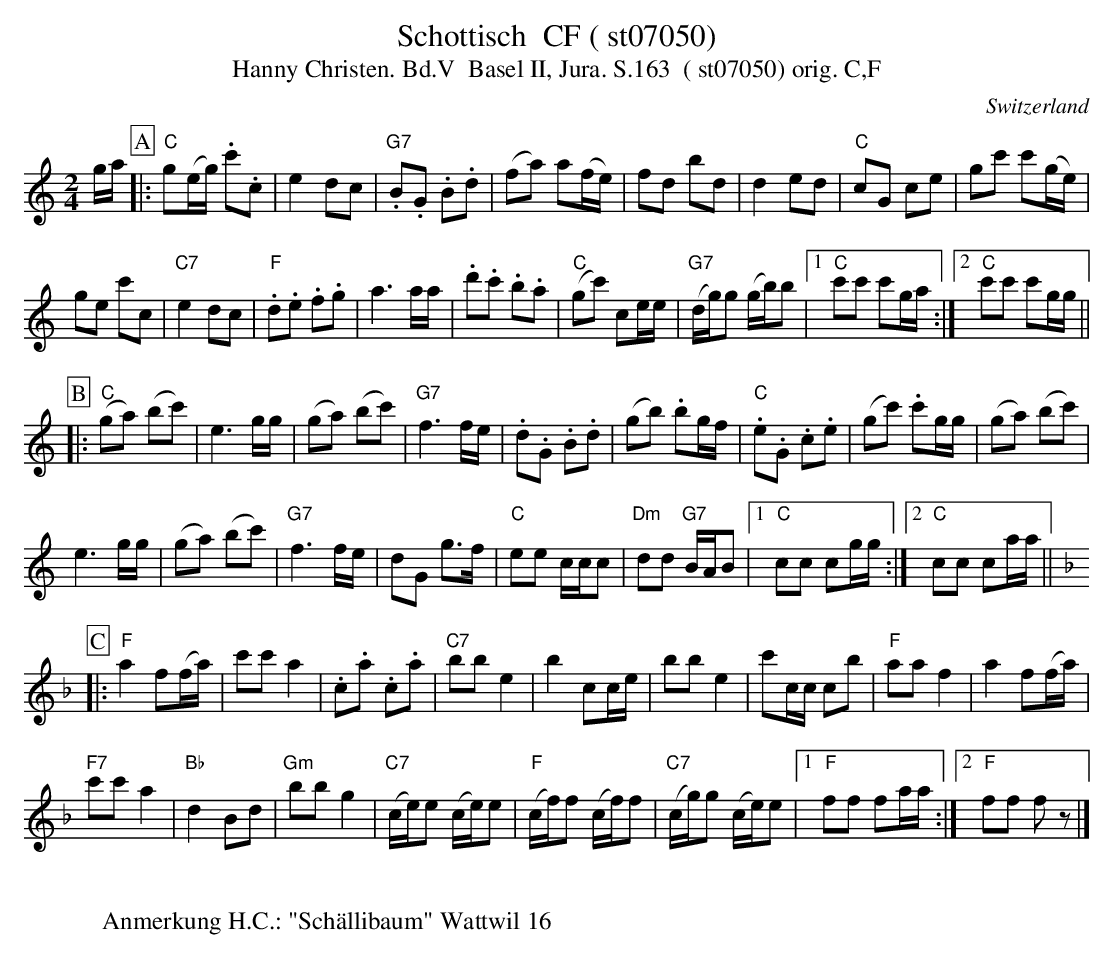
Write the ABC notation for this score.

X:1
T: Schottisch  CF ( st07050)
T:Hanny Christen. Bd.V  Basel II, Jura. S.163  ( st07050) orig. C,F
M:2/4
L:1/8
O:Switzerland
K:C major
g/a/ [P:A] |: "C"g(e/g/) .c'.c | e2dc | "G7".B.G .B.d | (fa) a(f/e/) | fd bd | d2ed | "C"cG ce | gc' c'(g/e/) |
ge c'c | "C7"e2dc | "F".d.e .f.g | a3a/a/ | .d'.c' .b.a | ("C"gc') ce/e/ | ("G7"d/g/)g (g/b/)b |1 "C"c'c' c'g/a/ :|2 "C"c'c' c'g/g/ ||
[P:B] |: ("C"ga) (bc') | e3g/g/ | (ga) (bc') | "G7"f3f/e/ | .d.G .B.d | (gb) .bg/f/ | ."C"e.G .c.e | (gc') .c'g/g/ | (ga) (bc') |
e3g/g/ | (ga) (bc') | "G7"f3f/e/ | dG g>f | "C"ee c/c/c | "Dm"dd "G7"B/A/B |1 "C"cc cg/g/ :|2 "C"cc ca/a/ || [K:F]
[P:C] |: "F"a2 f(f/a/) | c'c'a2 | .c.a .c.a | "C7"bbe2 | b2 cc/e/ | bbe2 | c'c/c/ cb | "F"aaf2 | a2 f(f/a/) |
"F7"c'c'a2 | "Bb"d2Bd | "Gm"bbg2 | ("C7"c/e/)e (c/e/)e | ("F"c/f/)f (c/f/)f | ("C7"c/g/)g (c/e/)e |1 "F"ff fa/a/ :|2 "F"ff fz |]
W:
W:Anmerkung H.C.: "Schällibaum" Wattwil 16
